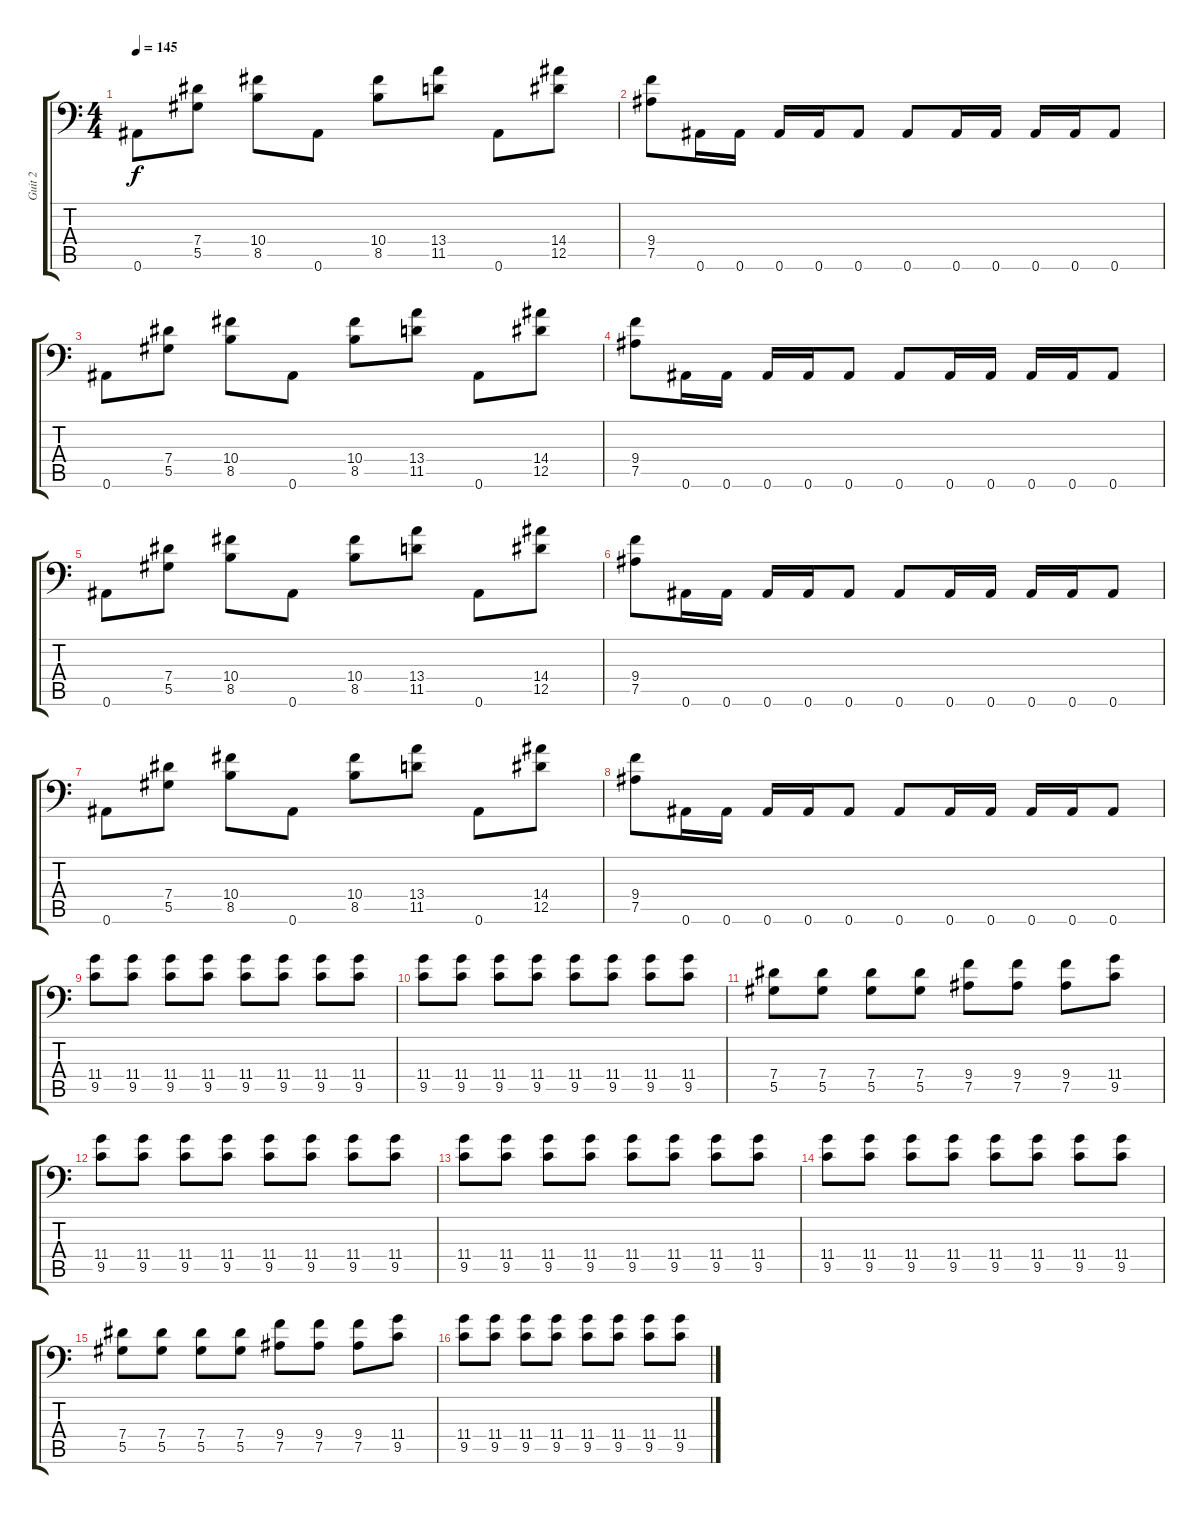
\track ("Guit 2" "Guit 2") {instrument distortionguitar}
\staff {score tabs}
\tuning (Bb3 F3 Db3 Ab2 Eb2 Bb1) {hide}
\ts (4 4)
\tempo 145
\clef f4
\ks c
0.6.8{dy f} (7.4 5.5).8 (10.4 8.5).8 0.6.8 (10.4 8.5).8 (13.4 11.5).8 0.6.8 (14.4 12.5).8 |
(9.4 7.5).8 0.6.16 0.6.16 0.6.16 0.6.16 0.6.8 0.6.8 0.6.16 0.6.16 0.6.16 0.6.16 0.6.8 |
0.6.8 (7.4 5.5).8 (10.4 8.5).8 0.6.8 (10.4 8.5).8 (13.4 11.5).8 0.6.8 (14.4 12.5).8 |
(9.4 7.5).8 0.6.16 0.6.16 0.6.16 0.6.16 0.6.8 0.6.8 0.6.16 0.6.16 0.6.16 0.6.16 0.6.8 |
0.6.8 (7.4 5.5).8 (10.4 8.5).8 0.6.8 (10.4 8.5).8 (13.4 11.5).8 0.6.8 (14.4 12.5).8 |
(9.4 7.5).8 0.6.16 0.6.16 0.6.16 0.6.16 0.6.8 0.6.8 0.6.16 0.6.16 0.6.16 0.6.16 0.6.8 |
0.6.8 (7.4 5.5).8 (10.4 8.5).8 0.6.8 (10.4 8.5).8 (13.4 11.5).8 0.6.8 (14.4 12.5).8 |
(9.4 7.5).8 0.6.16 0.6.16 0.6.16 0.6.16 0.6.8 0.6.8 0.6.16 0.6.16 0.6.16 0.6.16 0.6.8 |
(11.4 9.5).8 (11.4 9.5).8 (11.4 9.5).8 (11.4 9.5).8 (11.4 9.5).8 (11.4 9.5).8 (11.4 9.5).8 (11.4 9.5).8 |
(11.4 9.5).8 (11.4 9.5).8 (11.4 9.5).8 (11.4 9.5).8 (11.4 9.5).8 (11.4 9.5).8 (11.4 9.5).8 (11.4 9.5).8 |
(7.4 5.5).8 (7.4 5.5).8 (7.4 5.5).8 (7.4 5.5).8 (9.4 7.5).8 (9.4 7.5).8 (9.4 7.5).8 (11.4 9.5).8 |
(11.4 9.5).8 (11.4 9.5).8 (11.4 9.5).8 (11.4 9.5).8 (11.4 9.5).8 (11.4 9.5).8 (11.4 9.5).8 (11.4 9.5).8 |
(11.4 9.5).8 (11.4 9.5).8 (11.4 9.5).8 (11.4 9.5).8 (11.4 9.5).8 (11.4 9.5).8 (11.4 9.5).8 (11.4 9.5).8 |
(11.4 9.5).8 (11.4 9.5).8 (11.4 9.5).8 (11.4 9.5).8 (11.4 9.5).8 (11.4 9.5).8 (11.4 9.5).8 (11.4 9.5).8 |
(7.4 5.5).8 (7.4 5.5).8 (7.4 5.5).8 (7.4 5.5).8 (9.4 7.5).8 (9.4 7.5).8 (9.4 7.5).8 (11.4 9.5).8 |
(11.4 9.5).8 (11.4 9.5).8 (11.4 9.5).8 (11.4 9.5).8 (11.4 9.5).8 (11.4 9.5).8 (11.4 9.5).8 (11.4 9.5).8
